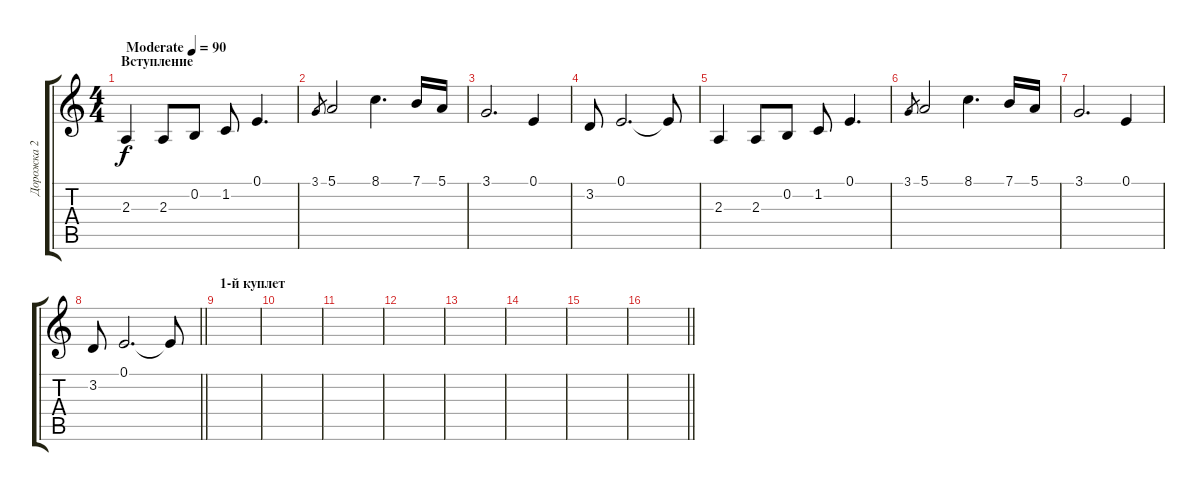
\track ("Дорожка 2" "Дорожка 2") {instrument accordion}
\staff {score tabs}
\tuning (E4 B3 G3 D3 A2 E2) {hide}
\ts (4 4)
\section ("" "Вступление")
\tempo (90 "Moderate")
\clef g2
\ks c
2.3.4{dy f instrument accordion} 2.3.8 0.2.8 1.2.8 0.1.4{d} |
3.1.8{gr} 5.1.2 8.1.4{d} 7.1.16 5.1.16 |
3.1.2{d} 0.1.4 |
3.2.8 0.1.2{d} 0.1{t}.8 |
2.3.4 2.3.8 0.2.8 1.2.8 0.1.4{d} |
3.1.8{gr} 5.1.2 8.1.4{d} 7.1.16 5.1.16 |
3.1.2{d} 0.1.4 |
\barLineRight lightlight
3.2.8 0.1.2{d} 0.1{t}.8 |
\section ("" "1-й куплет")
|
|
|
|
|
|
|
\barLineRight lightlight
